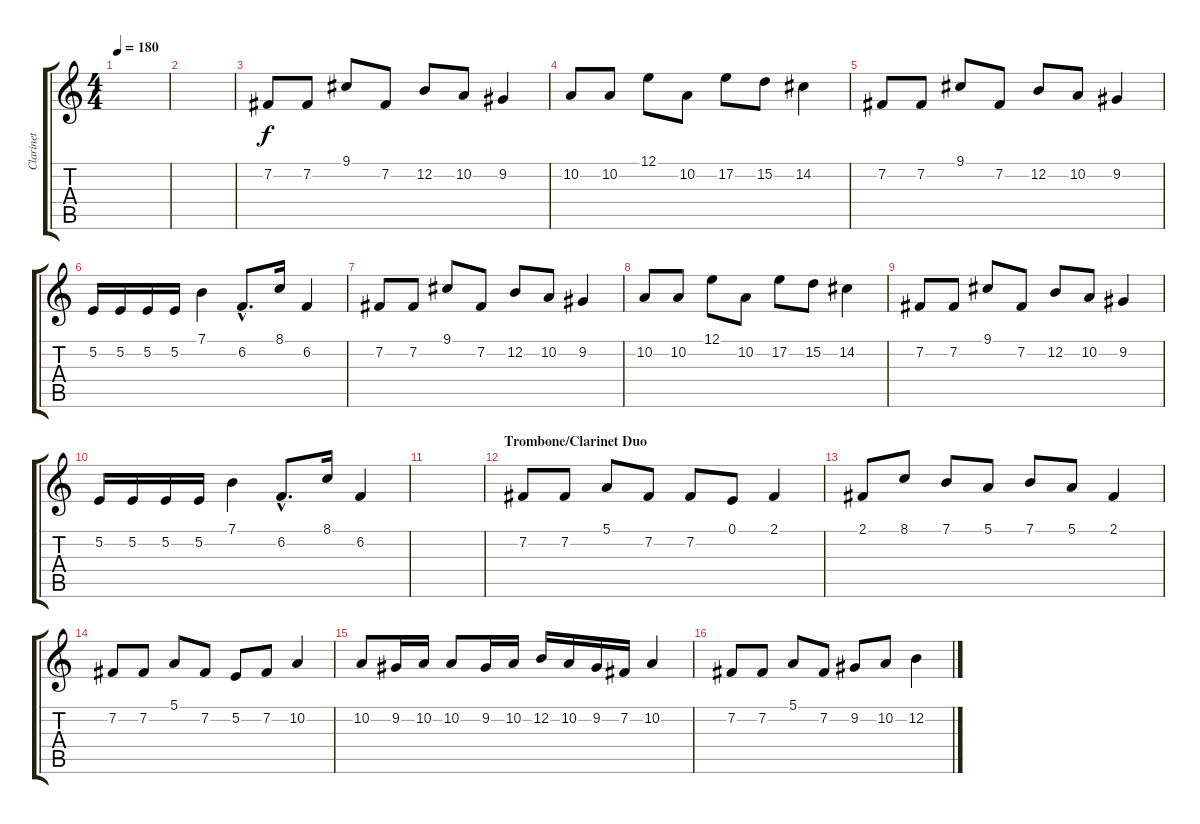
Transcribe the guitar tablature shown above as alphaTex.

\track ("Clarinet" "Clarinet") {instrument clarinet}
\staff {score tabs}
\tuning (E4 B3 G3 D3 A2 E2) {hide}
\ts (4 4)
\tempo 180
\clef g2
\ks c
|
|
7.2.8 7.2.8 9.1.8 7.2.8 12.2.8 10.2.8 9.2.4 |
10.2.8 10.2.8 12.1.8 10.2.8 17.2.8 15.2.8 14.2.4 |
7.2.8 7.2.8 9.1.8 7.2.8 12.2.8 10.2.8 9.2.4 |
5.2.16 5.2.16 5.2.16 5.2.16 7.1.4 6.2{hac}.8{d} 8.1.16 6.2.4 |
7.2.8 7.2.8 9.1.8 7.2.8 12.2.8 10.2.8 9.2.4 |
10.2.8 10.2.8 12.1.8 10.2.8 17.2.8 15.2.8 14.2.4 |
7.2.8 7.2.8 9.1.8 7.2.8 12.2.8 10.2.8 9.2.4 |
5.2.16 5.2.16 5.2.16 5.2.16 7.1.4 6.2{hac}.8{d} 8.1.16 6.2.4 |
|
\section ("" "Trombone/Clarinet Duo")
7.2.8 7.2.8 5.1.8 7.2.8 7.2.8 0.1.8 2.1.4 |
2.1.8 8.1.8 7.1.8 5.1.8 7.1.8 5.1.8 2.1.4 |
7.2.8 7.2.8 5.1.8 7.2.8 5.2.8 7.2.8 10.2.4 |
10.2.8 9.2.16 10.2.16 10.2.8 9.2.16 10.2.16 12.2.16 10.2.16 9.2.16 7.2.16 10.2.4 |
7.2.8 7.2.8 5.1.8 7.2.8 9.2.8 10.2.8 12.2.4
